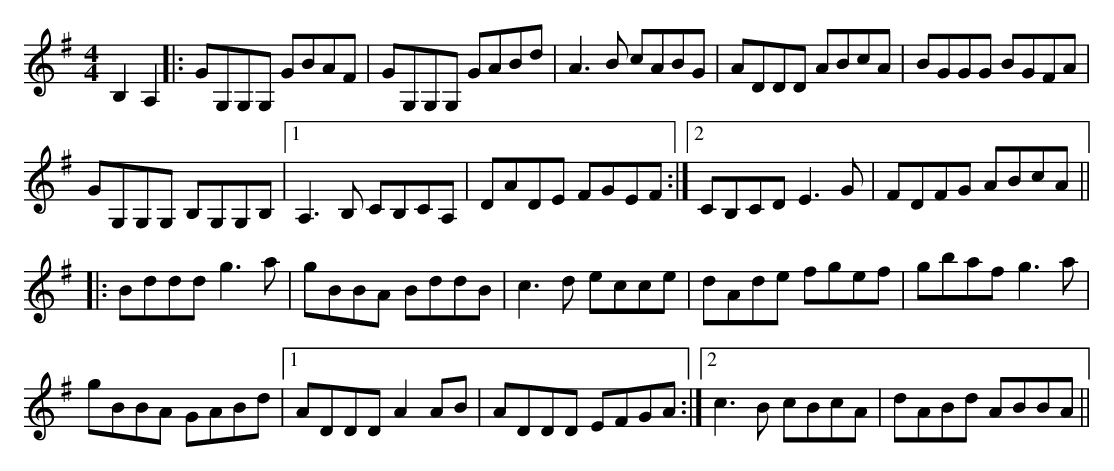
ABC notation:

X:1
M:4/4
K:G
B,2 A,2|:GG,G,G, GBAF|GG,G,G, GABd|A3B cABG|ADDD ABcA|BGGG BGFA|
GG,G,G, B,G,G,B,|1 A,3B, CB,CA,|DADE FGEF:|2 CB,CD E3G|FDFG ABcA||
|:Bddd g3a|gBBA BddB|c3d ecce|dAde fgef|gbaf g3a|
gBBA GABd|1 ADDD A2AB|ADDD EFGA:|2 c3B cBcA|dABd ABBA||
